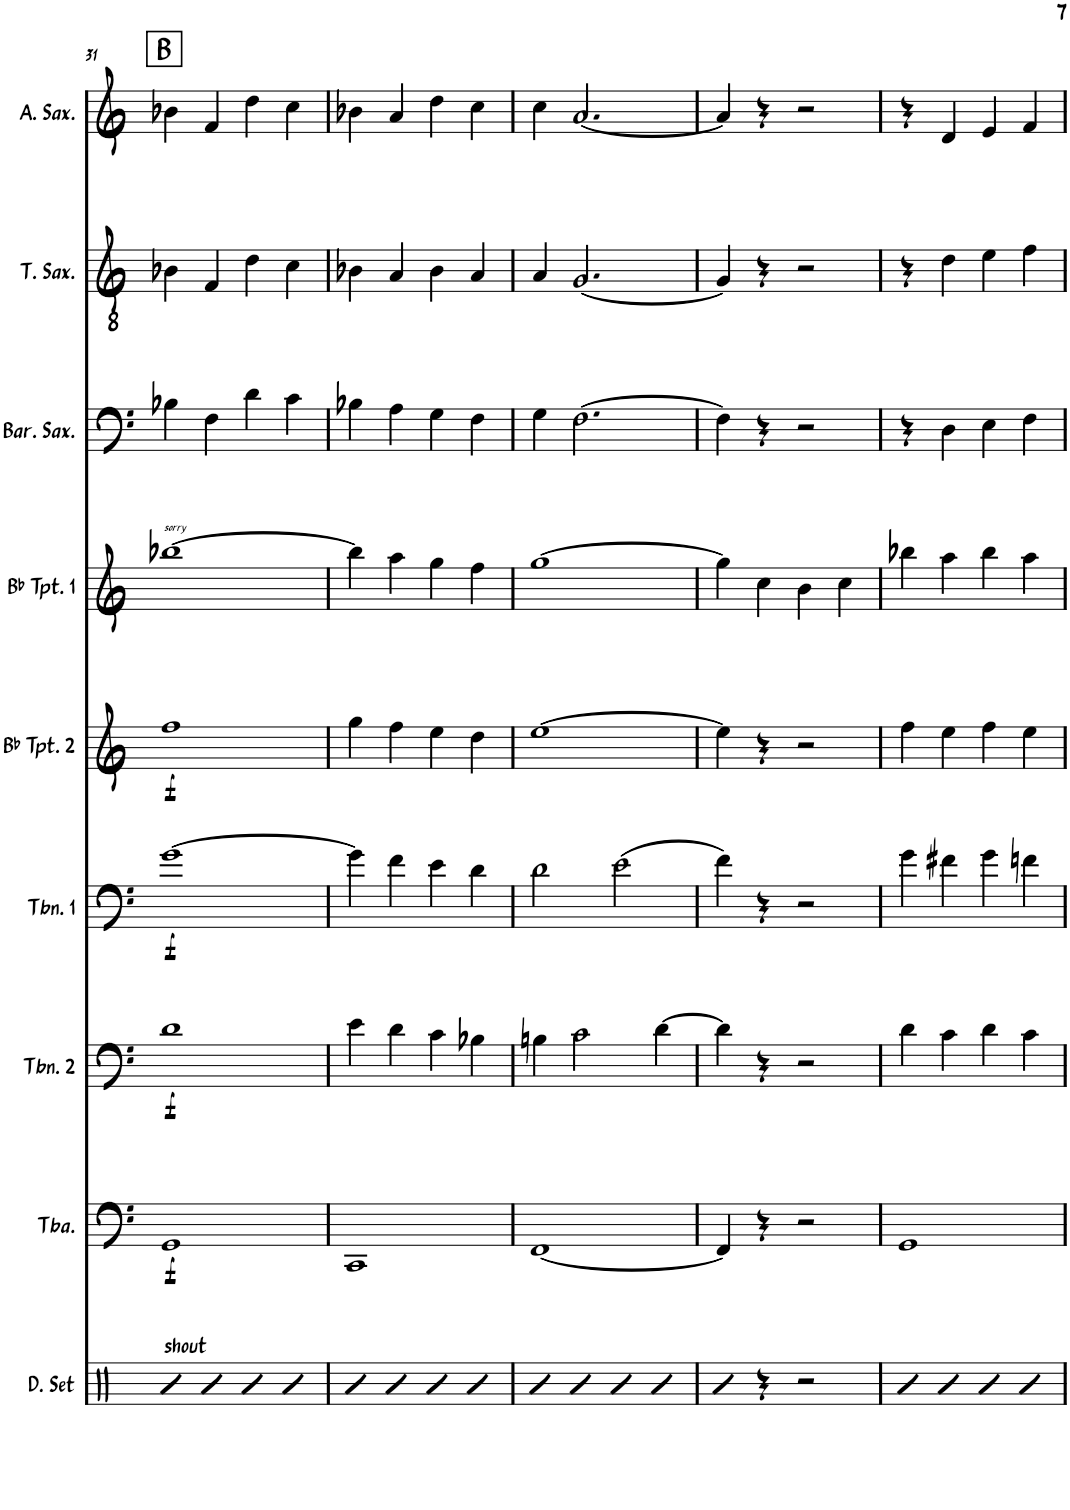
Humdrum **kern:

**kern	**kern	**dynam	**kern	**dynam	**kern	**dynam	**kern	**dynam	**kern	**kern	**kern	**kern
*part9	*part8	*part8	*part7	*part7	*part6	*part6	*part5	*part5	*part4	*part3	*part2	*part1
*staff9	*staff8	*staff8	*staff7	*staff7	*staff6	*staff6	*staff5	*staff5	*staff4	*staff3	*staff2	*staff1
*I"Drumset	*I"Tuba	*	*I"Trombone 2	*	*I"Trombone 1	*	*I"Bb Trumpet 2	*	*I"Bb Trumpet 1	*I"Baritone Saxophone	*I"Tenor Saxophone	*I"Alto Saxophone
*I'D. Set	*I'Tba.	*	*I'Tbn. 2	*	*I'Tbn. 1	*	*I'Bb Tpt. 2	*	*I'Bb Tpt. 1	*I'Bar. Sax.	*I'T. Sax.	*I'A. Sax.
!!LO:PB:g=z
*clefX	*clefF4	*	*clefF4	*	*clefF4	*	*clefG2	*	*clefG2	*clefF4	*clefGv2	*clefG2
*	*	*	*	*	*	*	*Trd1c2	*	*Trd1c2	*Trd12c21	*Trd8c14	*Trd5c9
*k[]	*k[]	*	*k[]	*	*k[]	*	*k[]	*	*k[]	*k[]	*k[]	*k[]
*M2/2	*M2/2	*	*M2/2	*	*M2/2	*	*M2/2	*	*M2/2	*M2/2	*M2/2	*M2/2
*met(c|)	*met(c|)	*	*met(c|)	*	*met(c|)	*	*met(c|)	*	*met(c|)	*met(c|)	*met(c|)	*met(c|)
!!LO:REH:place=s1:a:B:cj:fs=14:t=B
=31	=31	=31	=31	=31	=31	=31	=31	=31	=31	=31	=31	=31
!	!	!	!	!	!	!	!	!	!LO:TX:a:i:t=sorry	!	!	!
!LO:TX:a:B:t=shout	!	!	!	!	!	!	!	!	!	!	!	!
!	!	!LO:DY:b	!	!LO:DY:b	!	!LO:DY:b	!	!LO:DY:b	!	!	!	!
4R	1GG	f	1d	f	[1g	f	1ff	f	[1bb-X	4B-X\	4B-X\	4b-X\
4R	.	.	.	.	.	.	.	.	.	4F\	4F/	4f/
4R	.	.	.	.	.	.	.	.	.	4d\	4d\	4dd\
4R	.	.	.	.	.	.	.	.	.	4c\	4c\	4cc\
=32	=32	=32	=32	=32	=32	=32	=32	=32	=32	=32	=32	=32
4R	1CC	.	4e\	.	4g\]	.	4gg\	.	4bb-\]	4B-X\	4B-X\	4b-X\
4R	.	.	4d\	.	4f\	.	4ff\	.	4aa\	4A\	4A/	4a/
4R	.	.	4c\	.	4e\	.	4ee\	.	4gg\	4G\	4B-\	4dd\
4R	.	.	4B-X\	.	4d\	.	4dd\	.	4ff\	4F\	4A/	4cc\
=33	=33	=33	=33	=33	=33	=33	=33	=33	=33	=33	=33	=33
4R	[1FF	.	4Bn\	.	2d\	.	[1ee	.	[1gg	4G\	4A/	4cc\
4R	.	.	2c\	.	.	.	.	.	.	[2.F\	[2.G/	[2.a/
4R	.	.	.	.	(2e\	.	.	.	.	.	.	.
4R	.	.	[4d\	.	.	.	.	.	.	.	.	.
=34	=34	=34	=34	=34	=34	=34	=34	=34	=34	=34	=34	=34
4R	4FF/]	.	4d\]	.	4f\)	.	4ee\]	.	4gg\]	4F\]	4G/]	4a/]
4r	4r	.	4r	.	4r	.	4r	.	4cc\	4r	4r	4r
2r	2r	.	2r	.	2r	.	2r	.	4b\	2r	2r	2r
.	.	.	.	.	.	.	.	.	4cc\	.	.	.
=35	=35	=35	=35	=35	=35	=35	=35	=35	=35	=35	=35	=35
4R	1GG	.	4d\	.	4g\	.	4ff\	.	4bb-X\	4r	4r	4r
4R	.	.	4c\	.	4f#X\	.	4ee\	.	4aa\	4D\	4d\	4d/
4R	.	.	4d\	.	4g\	.	4ff\	.	4bb-\	4E\	4e\	4e/
4R	.	.	4c\	.	4fn\	.	4ee\	.	4aa\	4F\	4f\	4f/
=	=	=	=	=	=	=	=	=	=	=	=	=
*-	*-	*-	*-	*-	*-	*-	*-	*-	*-	*-	*-	*-
